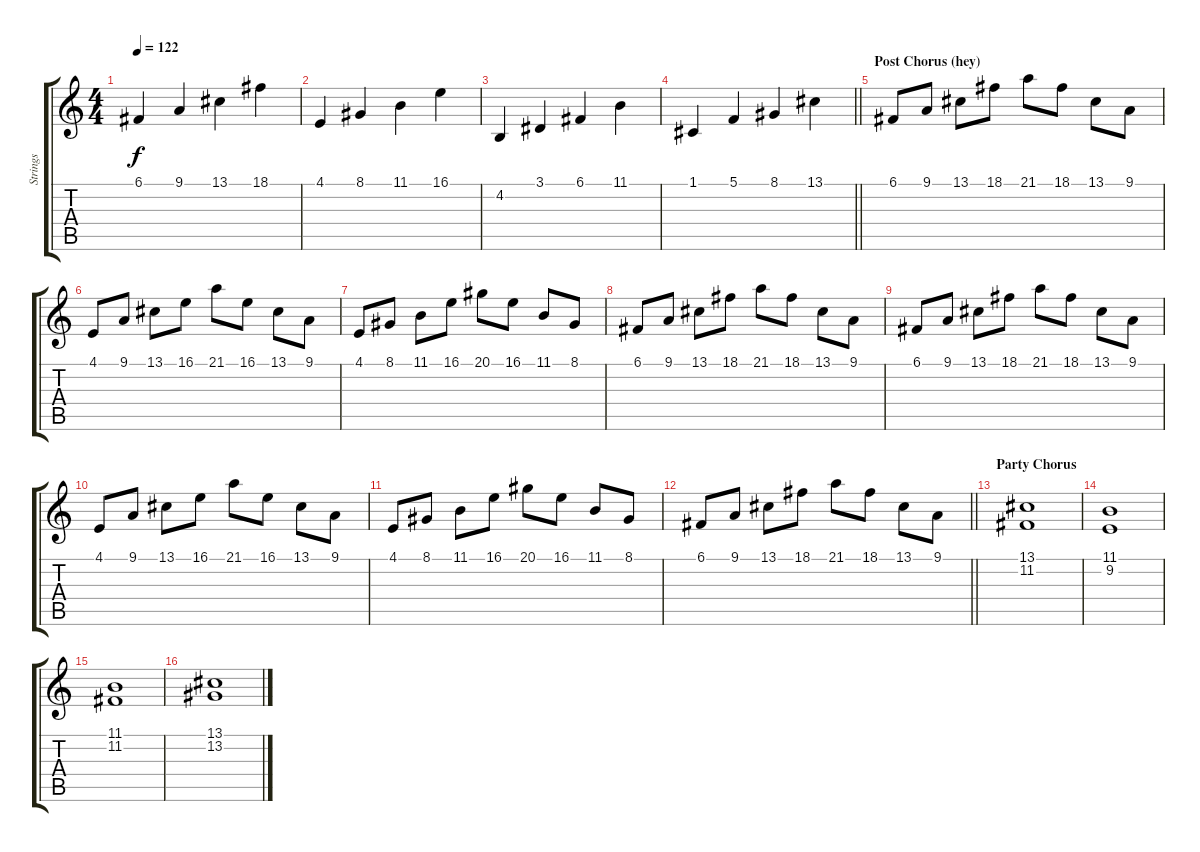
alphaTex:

\track ("Strings" "Strings") {instrument stringensemble1}
\staff {score tabs}
\tuning (C4 G3 Eb3 Bb2 F2 C2) {hide}
\ts (4 4)
\tempo 122
\clef g2
\ks c
6.1.4{dy f} 9.1.4 13.1.4 18.1.4 |
4.1.4 8.1.4 11.1.4 16.1.4 |
4.2.4 3.1.4 6.1.4 11.1.4 |
\barLineRight lightlight
1.1.4 5.1.4 8.1.4 13.1.4 |
\section ("" "Post Chorus (hey)")
6.1.8 9.1.8 13.1.8 18.1.8 21.1.8 18.1.8 13.1.8 9.1.8 |
4.1.8 9.1.8 13.1.8 16.1.8 21.1.8 16.1.8 13.1.8 9.1.8 |
4.1.8 8.1.8 11.1.8 16.1.8 20.1.8 16.1.8 11.1.8 8.1.8 |
6.1.8 9.1.8 13.1.8 18.1.8 21.1.8 18.1.8 13.1.8 9.1.8 |
6.1.8 9.1.8 13.1.8 18.1.8 21.1.8 18.1.8 13.1.8 9.1.8 |
4.1.8 9.1.8 13.1.8 16.1.8 21.1.8 16.1.8 13.1.8 9.1.8 |
4.1.8 8.1.8 11.1.8 16.1.8 20.1.8 16.1.8 11.1.8 8.1.8 |
\barLineRight lightlight
6.1.8 9.1.8 13.1.8 18.1.8 21.1.8 18.1.8 13.1.8 9.1.8 |
\section ("" "Party Chorus")
(13.1 11.2).1 |
(11.1 9.2).1 |
(11.1 11.2).1 |
(13.1 13.2).1
